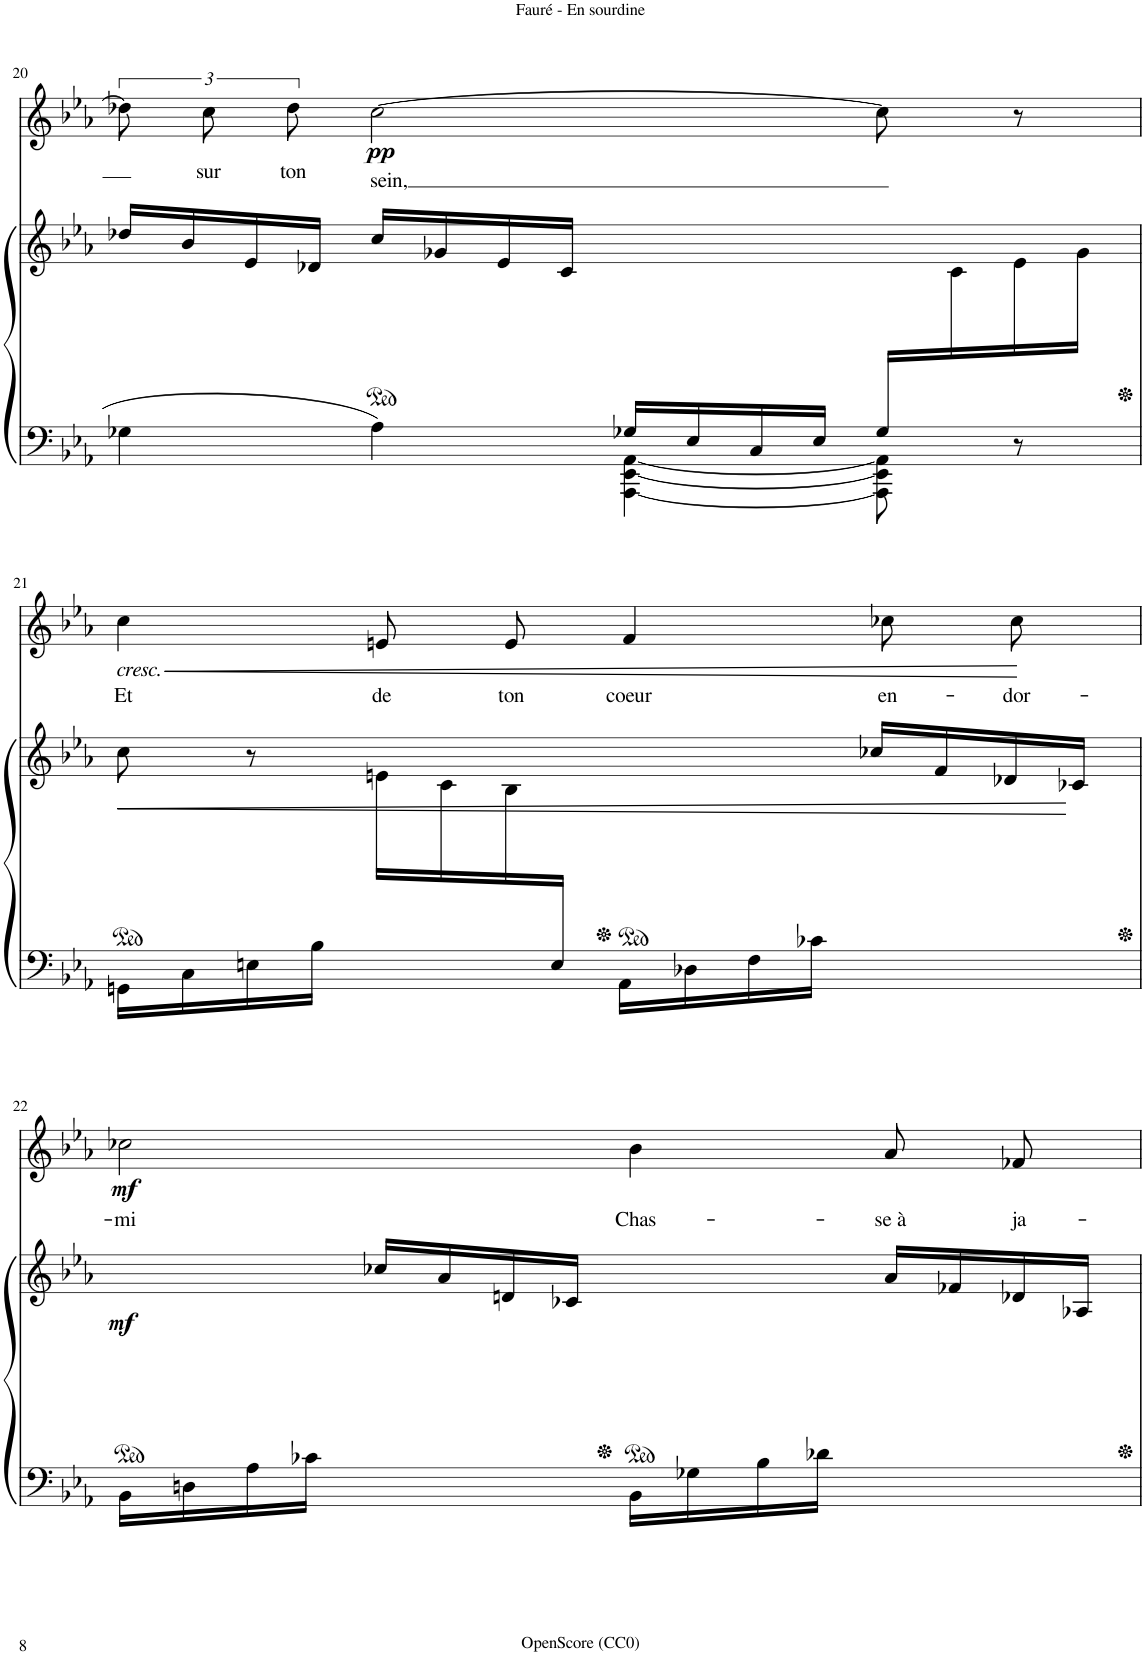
**kern	**kern	**dynam	**kern	**text	**dynam
*part2	*part2	*part2	*part1	*part1	*part1
*staff3	*staff2	*staff2/3	*staff1	*staff1	*staff1
*I"Piano	*	*	*I"Voix	*	*
*I'Pno	*	*	*	*	*
!!LO:PB:g=z
*clefF4	*clefG2	*	*clefG2	*	*
*k[b-e-a-]	*k[b-e-a-]	*	*k[b-e-a-]	*	*
*M4/4	*M4/4	*	*M4/4	*	*
*met(c)	*met(c)	*	*met(c)	*	*
=20	=20	=20	=20	=20	=20
*^	*	*	*	*	*
*	*^	*	*	*	*	*
2.ryy	4G-X\	2ryy	16dd-X/LL	.	12dd-X\L]	.	.
.	.	.	16b-/	.	.	.	.
!	!	!	!	!	!	!LO:LY:b	!
.	.	.	.	.	12cc\	sur	.
.	.	.	16e-/	.	.	.	.
!	!	!	!	!	!	!LO:LY:b	!
.	.	.	.	.	12dd-\J	ton	.
.	.	.	16d-X/JJ	.	.	.	.
*	*	*	*ped	*	*	*	*
!	!	!	!	!	!	!LO:LY:b	!LO:DY:b
.	4A-\	.	16cc/LL	.	[2cc\	sein,	pp
.	.	.	16g-X/	.	.	.	.
.	.	.	16e-/	.	.	.	.
.	.	.	16c/JJ	.	.	.	.
.	[4AAA-\ [4EE-\ [4AA-\	16G-X/LL	4ryy	.	.	.	.
.	.	16E-/	.	.	.	.	.
.	.	16C/	.	.	.	.	.
.	.	16E-/JJ	.	.	.	.	.
16G-/LL	8AAA-\] 8EE-\] 8AA-\]	4ryy	16ryy	.	8cc\]	.	.
8.ryy	.	.	16c\	.	.	.	.
.	8r	.	16e-\	.	8r	.	.
.	.	.	16g-\JJ	.	.	.	.
*	*v	*v	*	*	*	*	*
!!LO:LB:g=z
=21	=21	=21	=21	=21	=21	=21
*	*	*ped	*	*	*	*
!	!	!	!	!LO:TX:b:i:t=cresc.	!	!
!	!	!	!	!	!LO:LY:b	!LO:HP:b
4..ryy	16GGn\LL	8cc\	.	4cc\	Et	<
.	16C\	.	.	.	.	.
!	!	!	!LO:HP:b	!	!	!
.	16En\	8r	<	.	.	.
.	16B-\JJ	.	.	.	.	.
!	!	!	!	!	!LO:LY:b	!
.	4ryy	16en\LL	.	8en/L	de	.
.	.	16c\	.	.	.	.
!	!	!	!	!	!LO:LY:b	!
.	.	16B-\	.	8e/J	ton	.
16E/JJ	.	16ryy	.	.	.	.
*Xped	*	*	*	*	*	*
*	*	*ped	*	*	*	*
!	!	!	!	!	!LO:LY:b	!
2ryy	16AA-\LL	4ryy	.	4f/	coeur	.
.	16D-X\	.	.	.	.	.
.	16F\	.	.	.	.	.
.	16c-X\JJ	.	.	.	.	.
!	!	!	!	!	!LO:LY:b	!
.	4ryy	16cc-X/LL	.	8cc-X\L	en-	.
.	.	16f/	.	.	.	.
!	!	!	!	!	!LO:LY:b	!
.	.	16d-X/	.	8cc-\J	-dor-	[
.	.	16c-X/JJ	[	.	.	.
*v	*v	*	*	*	*	*
!!LO:LB:g=z
=22	=22	=22	=22	=22	=22
*	*Xped	*	*	*	*
*	*ped	*	*	*	*
!	!	!LO:DY:b	!	!LO:LY:b	!LO:DY:b
16BB-\LL	4ryy	mf	2cc-X\	-mi	mf
16Dn\	.	.	.	.	.
16A-\	.	.	.	.	.
16c-X\JJ	.	.	.	.	.
4ryy	16cc-X/LL	.	.	.	.
.	16a-/	.	.	.	.
.	16dn/	.	.	.	.
.	16c-X/JJ	.	.	.	.
*	*Xped	*	*	*	*
!	!	!	!	!LO:LY:b	!
16BB-\LL	4ryy	.	4b-\	Chas-	.
16G-X\	.	.	.	.	.
16B-\	.	.	.	.	.
16d-X\JJ	.	.	.	.	.
!	!	!	!	!LO:LY:b	!
4ryy	16a-/LL	.	8a-/L	-se à	.
.	16f-X/	.	.	.	.
!	!	!	!	!LO:LY:b	!
.	16d-X/	.	8f-X/J	ja-	.
.	16A-X/JJ	.	.	.	.
*	*Xped	*	*	*	*
=	=	=	=	=	=
*-	*-	*-	*-	*-	*-
